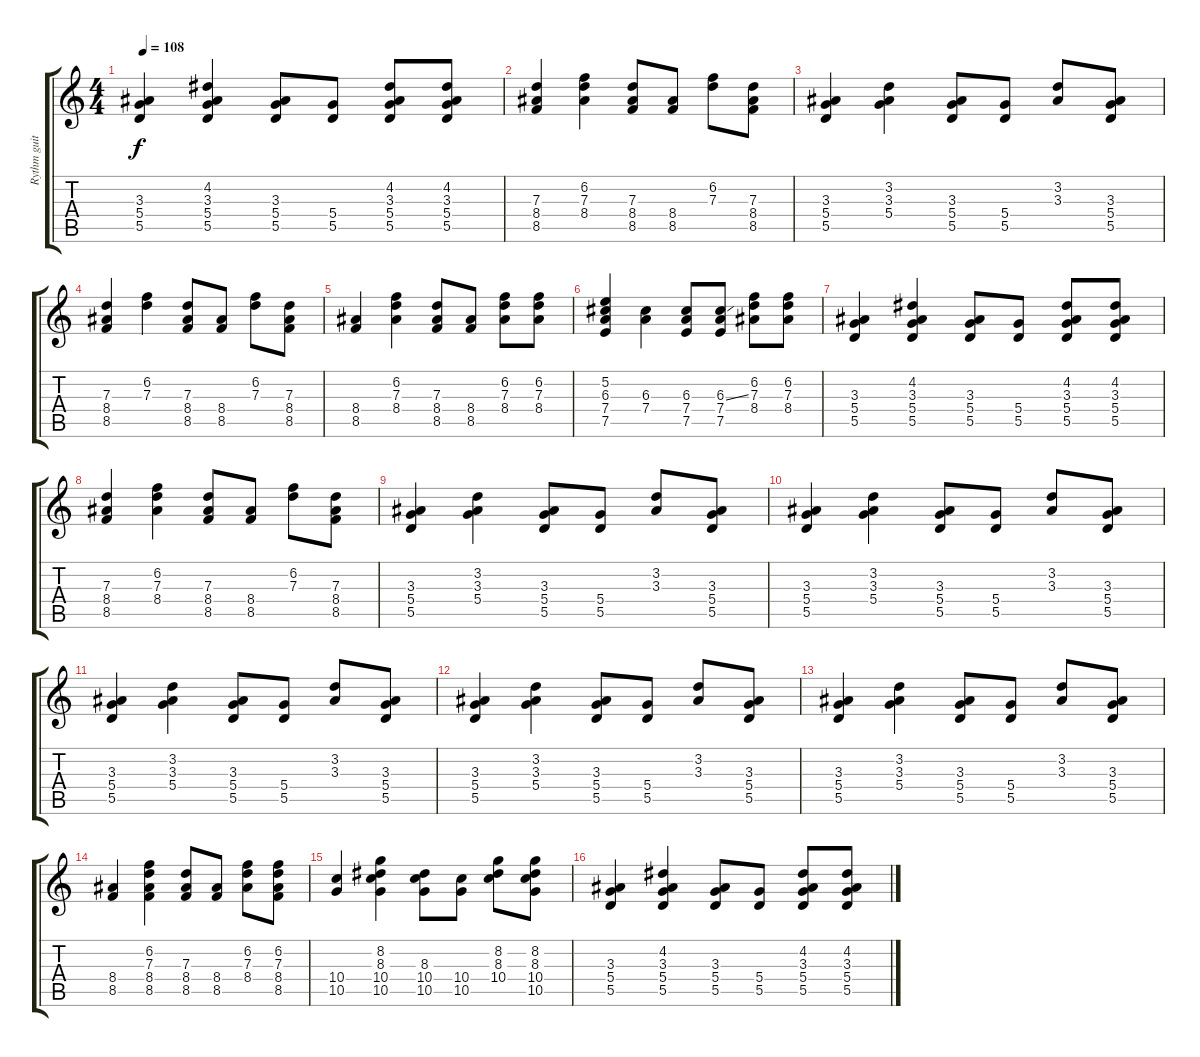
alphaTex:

\track ("Rythm guitar" "Rythm guit") {instrument acousticguitarsteel}
\staff {score tabs}
\tuning (E4 B3 G3 D3 A2 E2) {hide}
\ts (4 4)
\tempo 108
\clef g2
\ks c
(3.3 5.4 5.5).4{dy f} (4.2 3.3 5.4 5.5).4 (3.3 5.4 5.5).8 (5.4 5.5).8 (4.2 3.3 5.4 5.5).8 (4.2 3.3 5.4 5.5).8 |
(7.3 8.4 8.5).4 (6.2 7.3 8.4).4 (7.3 8.4 8.5).8 (8.4 8.5).8 (6.2 7.3).8 (7.3 8.4 8.5).8 |
(3.3 5.4 5.5).4 (3.2 3.3 5.4).4 (3.3 5.4 5.5).8 (5.4 5.5).8 (3.2 3.3).8 (3.3 5.4 5.5).8 |
(7.3 8.4 8.5).4 (6.2 7.3).4 (7.3 8.4 8.5).8 (8.4 8.5).8 (6.2 7.3).8 (7.3 8.4 8.5).8 |
(8.4 8.5).4 (6.2 7.3 8.4).4 (7.3 8.4 8.5).8 (8.4 8.5).8 (6.2 7.3 8.4).8 (6.2 7.3 8.4).8 |
(5.2 6.3 7.4 7.5).4 (6.3 7.4).4 (6.3 7.4 7.5).8 (6.3{ss} 7.4 7.5).8 (6.2 7.3 8.4).8 (6.2 7.3 8.4).8 |
(3.3 5.4 5.5).4 (4.2 3.3 5.4 5.5).4 (3.3 5.4 5.5).8 (5.4 5.5).8 (4.2 3.3 5.4 5.5).8 (4.2 3.3 5.4 5.5).8 |
(7.3 8.4 8.5).4 (6.2 7.3 8.4).4 (7.3 8.4 8.5).8 (8.4 8.5).8 (6.2 7.3).8 (7.3 8.4 8.5).8 |
(3.3 5.4 5.5).4 (3.2 3.3 5.4).4 (3.3 5.4 5.5).8 (5.4 5.5).8 (3.2 3.3).8 (3.3 5.4 5.5).8 |
(3.3 5.4 5.5).4 (3.2 3.3 5.4).4 (3.3 5.4 5.5).8 (5.4 5.5).8 (3.2 3.3).8 (3.3 5.4 5.5).8 |
(3.3 5.4 5.5).4 (3.2 3.3 5.4).4 (3.3 5.4 5.5).8 (5.4 5.5).8 (3.2 3.3).8 (3.3 5.4 5.5).8 |
(3.3 5.4 5.5).4 (3.2 3.3 5.4).4 (3.3 5.4 5.5).8 (5.4 5.5).8 (3.2 3.3).8 (3.3 5.4 5.5).8 |
(3.3 5.4 5.5).4 (3.2 3.3 5.4).4 (3.3 5.4 5.5).8 (5.4 5.5).8 (3.2 3.3).8 (3.3 5.4 5.5).8 |
(8.4 8.5).4 (6.2 7.3 8.4 8.5).4 (7.3 8.4 8.5).8 (8.4 8.5).8 (6.2 7.3 8.4).8 (6.2 7.3 8.4 8.5).8 |
(10.4 10.5).4 (8.2 8.3 10.4 10.5).4 (8.3 10.4 10.5).8 (10.4 10.5).8 (8.2 8.3 10.4).8 (8.2 8.3 10.4 10.5).8 |
(3.3 5.4 5.5).4 (4.2 3.3 5.4 5.5).4 (3.3 5.4 5.5).8 (5.4 5.5).8 (4.2 3.3 5.4 5.5).8 (4.2 3.3 5.4 5.5).8
